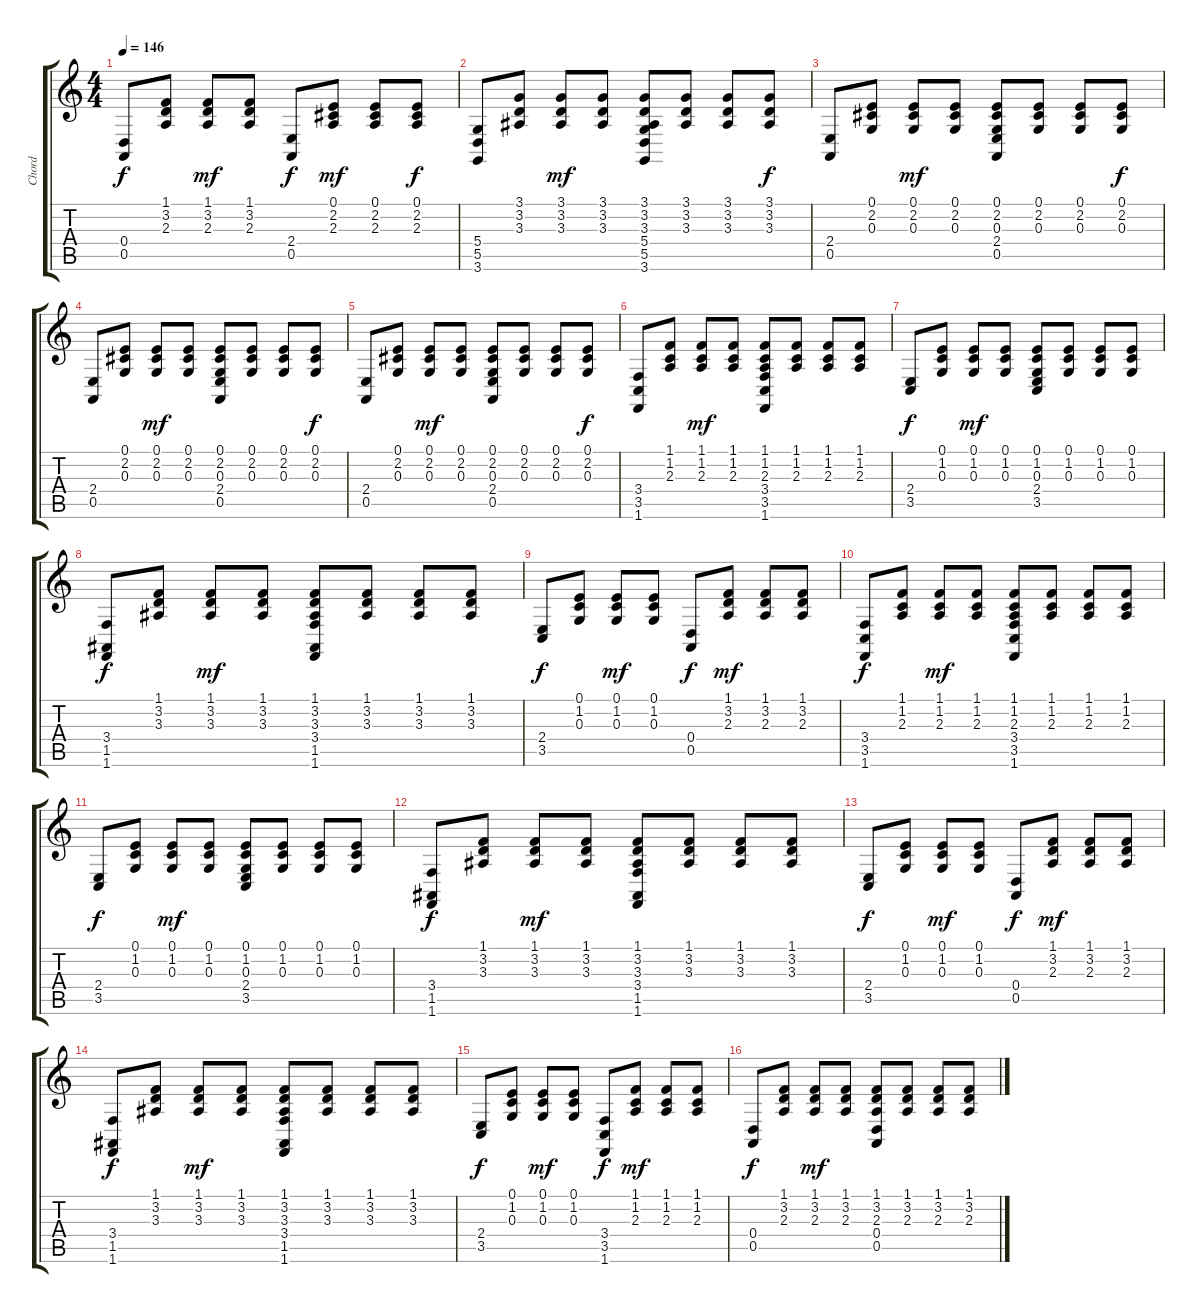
\track ("Chord" "Chord") {instrument drawbarorgan}
\staff {score tabs}
\tuning (E4 B3 G3 D3 A2 E2) {hide}
\ts (4 4)
\tempo 146
\clef g2
\ks c
(0.4 0.5).8{dy f} (1.1 3.2 2.3).8 (1.1 3.2 2.3).8{dy mf} (1.1 3.2 2.3).8 (2.4 0.5).8{dy f} (0.1 2.2 2.3).8{dy mf} (0.1 2.2 2.3).8 (0.1 2.2 2.3).8{dy f} |
(5.4 5.5 3.6).8 (3.1 3.2 3.3).8 (3.1 3.2 3.3).8{dy mf} (3.1 3.2 3.3).8 (3.1 3.2 3.3 5.4 5.5 3.6).8 (3.1 3.2 3.3).8 (3.1 3.2 3.3).8 (3.1 3.2 3.3).8{dy f} |
(2.4 0.5).8 (0.1 2.2 0.3).8 (0.1 2.2 0.3).8{dy mf} (0.1 2.2 0.3).8 (0.1 2.2 0.3 2.4 0.5).8 (0.1 2.2 0.3).8 (0.1 2.2 0.3).8 (0.1 2.2 0.3).8{dy f} |
(2.4 0.5).8 (0.1 2.2 0.3).8 (0.1 2.2 0.3).8{dy mf} (0.1 2.2 0.3).8 (0.1 2.2 0.3 2.4 0.5).8 (0.1 2.2 0.3).8 (0.1 2.2 0.3).8 (0.1 2.2 0.3).8{dy f} |
(2.4 0.5).8 (0.1 2.2 0.3).8 (0.1 2.2 0.3).8{dy mf} (0.1 2.2 0.3).8 (0.1 2.2 0.3 2.4 0.5).8 (0.1 2.2 0.3).8 (0.1 2.2 0.3).8 (0.1 2.2 0.3).8{dy f} |
(3.4 3.5 1.6).8 (1.1 1.2 2.3).8 (1.1 1.2 2.3).8{dy mf} (1.1 1.2 2.3).8 (1.1 1.2 2.3 3.4 3.5 1.6).8 (1.1 1.2 2.3).8 (1.1 1.2 2.3).8 (1.1 1.2 2.3).8 |
(2.4 3.5).8{dy f} (0.1 1.2 0.3).8 (0.1 1.2 0.3).8{dy mf} (0.1 1.2 0.3).8 (0.1 1.2 0.3 2.4 3.5).8 (0.1 1.2 0.3).8 (0.1 1.2 0.3).8 (0.1 1.2 0.3).8 |
(3.4 1.5 1.6).8{dy f} (1.1 3.2 3.3).8 (1.1 3.2 3.3).8{dy mf} (1.1 3.2 3.3).8 (1.1 3.2 3.3 3.4 1.5 1.6).8 (1.1 3.2 3.3).8 (1.1 3.2 3.3).8 (1.1 3.2 3.3).8 |
(2.4 3.5).8{dy f} (0.1 1.2 0.3).8 (0.1 1.2 0.3).8{dy mf} (0.1 1.2 0.3).8 (0.4 0.5).8{dy f} (1.1 3.2 2.3).8{dy mf} (1.1 3.2 2.3).8 (1.1 3.2 2.3).8 |
(3.4 3.5 1.6).8{dy f} (1.1 1.2 2.3).8 (1.1 1.2 2.3).8{dy mf} (1.1 1.2 2.3).8 (1.1 1.2 2.3 3.4 3.5 1.6).8 (1.1 1.2 2.3).8 (1.1 1.2 2.3).8 (1.1 1.2 2.3).8 |
(2.4 3.5).8{dy f} (0.1 1.2 0.3).8 (0.1 1.2 0.3).8{dy mf} (0.1 1.2 0.3).8 (0.1 1.2 0.3 2.4 3.5).8 (0.1 1.2 0.3).8 (0.1 1.2 0.3).8 (0.1 1.2 0.3).8 |
(3.4 1.5 1.6).8{dy f} (1.1 3.2 3.3).8 (1.1 3.2 3.3).8{dy mf} (1.1 3.2 3.3).8 (1.1 3.2 3.3 3.4 1.5 1.6).8 (1.1 3.2 3.3).8 (1.1 3.2 3.3).8 (1.1 3.2 3.3).8 |
(2.4 3.5).8{dy f} (0.1 1.2 0.3).8 (0.1 1.2 0.3).8{dy mf} (0.1 1.2 0.3).8 (0.4 0.5).8{dy f} (1.1 3.2 2.3).8{dy mf} (1.1 3.2 2.3).8 (1.1 3.2 2.3).8 |
(3.4 1.5 1.6).8{dy f} (1.1 3.2 3.3).8 (1.1 3.2 3.3).8{dy mf} (1.1 3.2 3.3).8 (1.1 3.2 3.3 3.4 1.5 1.6).8 (1.1 3.2 3.3).8 (1.1 3.2 3.3).8 (1.1 3.2 3.3).8 |
(2.4 3.5).8{dy f} (0.1 1.2 0.3).8 (0.1 1.2 0.3).8{dy mf} (0.1 1.2 0.3).8 (3.4 3.5 1.6).8{dy f} (1.1 1.2 2.3).8{dy mf} (1.1 1.2 2.3).8 (1.1 1.2 2.3).8 |
(0.4 0.5).8{dy f} (1.1 3.2 2.3).8 (1.1 3.2 2.3).8{dy mf} (1.1 3.2 2.3).8 (1.1 3.2 2.3 0.4 0.5).8 (1.1 3.2 2.3).8 (1.1 3.2 2.3).8 (1.1 3.2 2.3).8
